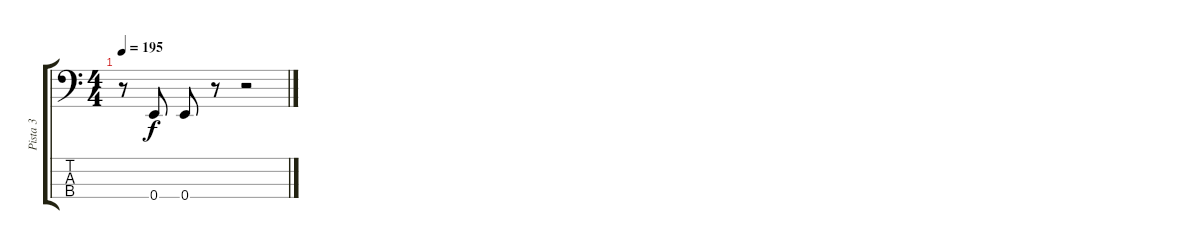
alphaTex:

\track ("Pista 3" "Pista 3") {instrument electricbassfinger}
\staff {score tabs}
\tuning (G2 D2 A1 E1) {hide}
\ts (4 4)
\tempo 195
\clef f4
\ks c
r.8{dy f} 0.4.8 0.4.8 r.8 r.2
